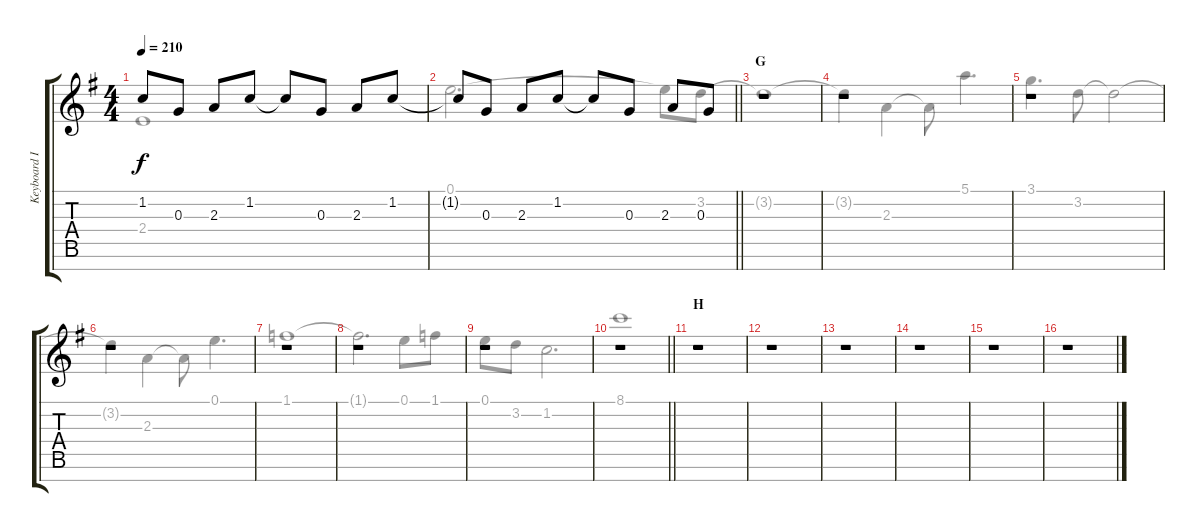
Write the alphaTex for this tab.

\track ("Keyboard I" "Keyboard I") {instrument lead2sawtooth}
\staff {score tabs}
\tuning (E5 B4 G4 D4 A3 E3 B2) {hide}
\voice
\ts (4 4)
\tempo 210
\clef g2
\ks g
1.2.8{dy f} 0.3.8 2.3.8 1.2.8 1.2{t}.8 0.3.8 2.3.8 1.2.8 |
\barLineRight lightlight
1.2{t}.8 0.3.8 2.3.8 1.2.8 1.2{t}.8 0.3.8 2.3.8 0.3.8 |
\section ("" "G")
r.1 |
r.1 |
r.1 |
r.1 |
r.1 |
r.1 |
r.1 |
\barLineRight lightlight
r.1 |
\section ("" "H")
r.1 |
r.1 |
r.1 |
r.1 |
r.1 |
r.1
\voice
\clef g2
\ottava regular
\simile none
\ks g
2.4.1{dy f} |
\barLineRight lightlight
0.1.2{d} 0.1{t}.8 3.2.8 |
3.2{t}.1 |
3.2{t}.4 2.3.4 2.3{t}.8 5.1.4{d} |
3.1.4{d} 3.2.8 3.2{t}.2 |
3.2{t}.4 2.3.4 2.3{t}.8 0.1.4{d} |
1.1.1 |
1.1{t}.2{d} 0.1.8 1.1.8 |
0.1.8 3.2.8 1.2.2{d} |
\barLineRight lightlight
8.1.1 |
|
|
|
|
|
